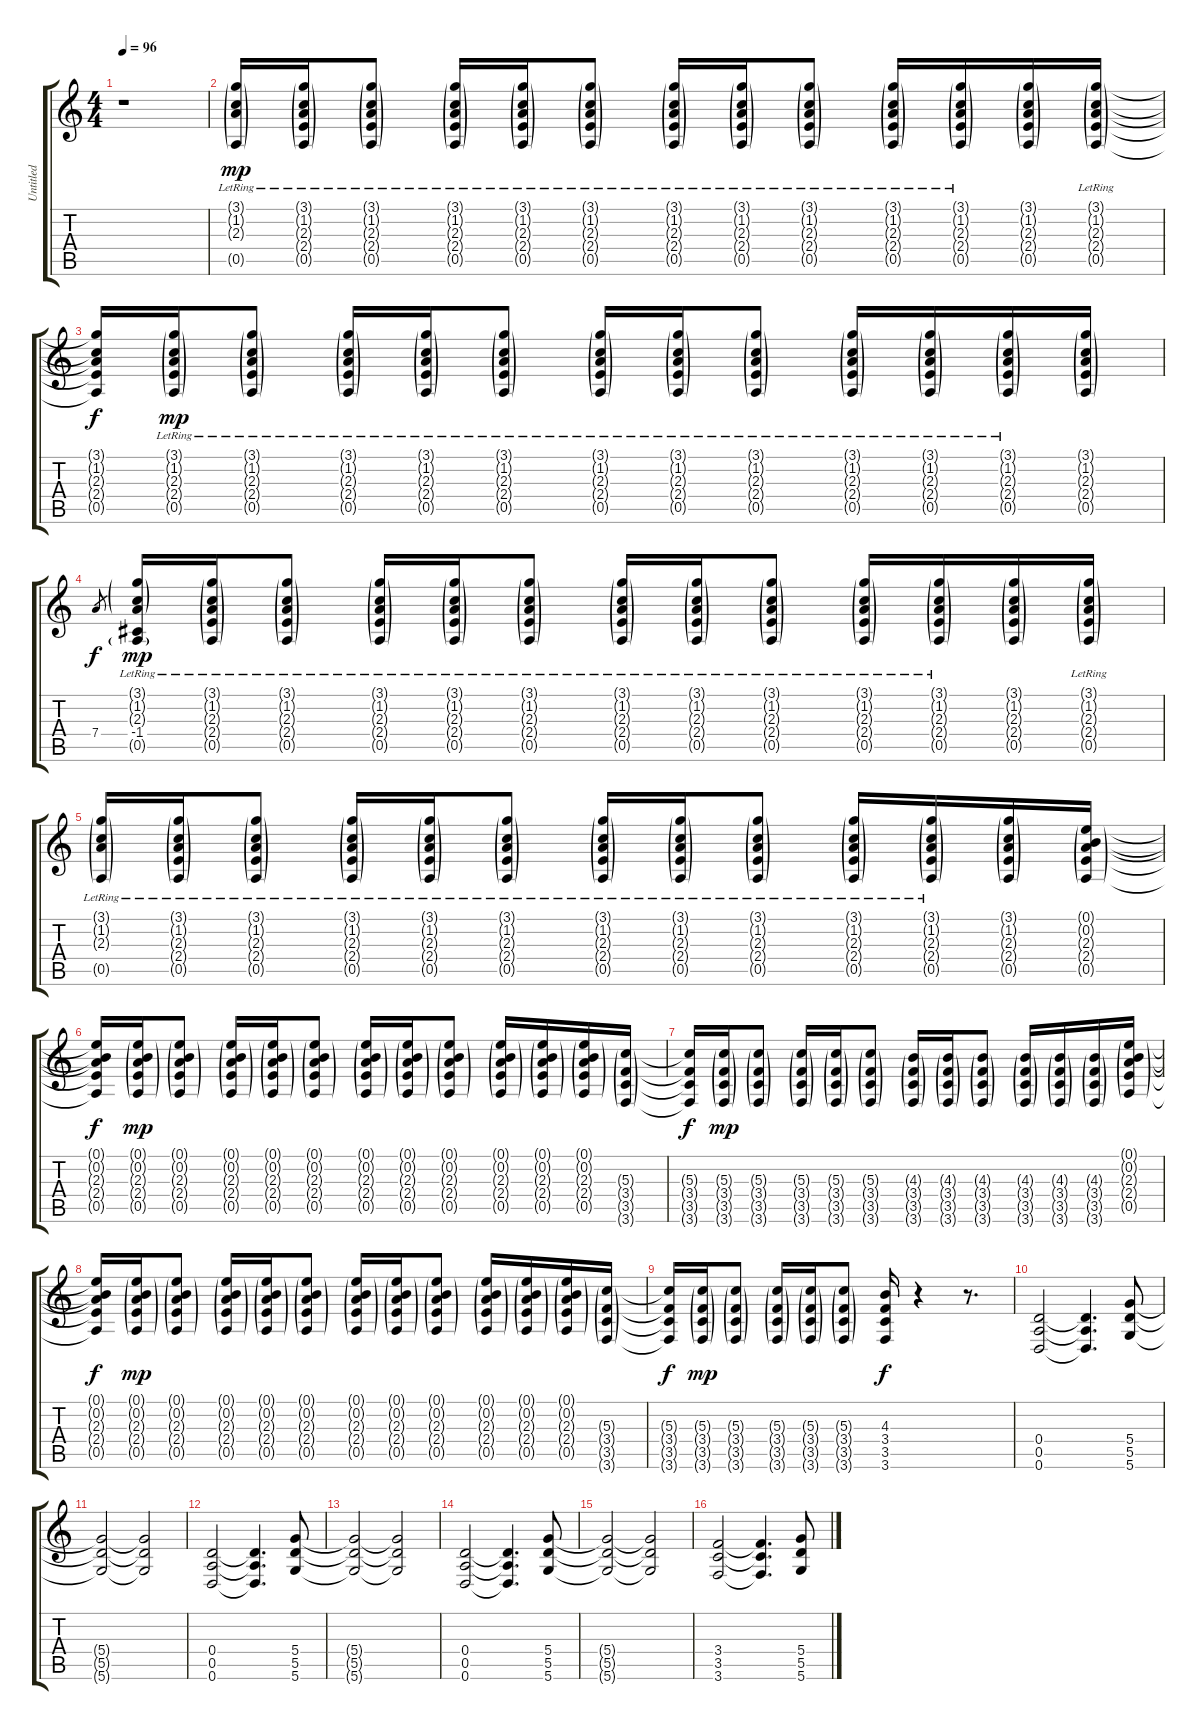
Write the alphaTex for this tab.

\track ("Untitled" "Untitled") {instrument distortionguitar}
\staff {score tabs}
\tuning (E4 B3 G3 D3 A2 D2) {hide}
\ts (4 4)
\tempo 96
\clef g2
\ks c
r.1{dy f} |
(3.1{g lr} 1.2{g lr} 2.3{g lr} 0.5{g lr}).16{dy mp} (3.1{g lr} 1.2{g lr} 2.3{g lr} 2.4{g lr} 0.5{g lr}).16 (3.1{g lr} 1.2{g lr} 2.3{g lr} 2.4{g lr} 0.5{g lr}).8 (3.1{g lr} 1.2{g lr} 2.3{g lr} 2.4{g lr} 0.5{g lr}).16 (3.1{g lr} 1.2{g lr} 2.3{g lr} 2.4{g lr} 0.5{g lr}).16 (3.1{g lr} 1.2{g lr} 2.3{g lr} 2.4{g lr} 0.5{g lr}).8 (3.1{g lr} 1.2{g lr} 2.3{g lr} 2.4{g lr} 0.5{g lr}).16 (3.1{g lr} 1.2{g lr} 2.3{g lr} 2.4{g lr} 0.5{g lr}).16 (3.1{g lr} 1.2{g lr} 2.3{g lr} 2.4{g lr} 0.5{g lr}).8 (3.1{g lr} 1.2{g lr} 2.3{g lr} 2.4{g lr} 0.5{g lr}).16 (3.1{g lr} 1.2{g lr} 2.3{g lr} 2.4{g lr} 0.5{g lr}).16 (3.1{g} 1.2{g} 2.3{g} 2.4{g} 0.5{g}).16 (3.1{g lr} 1.2{g lr} 2.3{g lr} 2.4{g lr} 0.5{g lr}).16 |
(3.1{t} 1.2{t} 2.3{t} 2.4{t} 0.5{t}).16{dy f} (3.1{g lr} 1.2{g lr} 2.3{g lr} 2.4{g lr} 0.5{g lr}).16{dy mp} (3.1{g lr} 1.2{g lr} 2.3{g lr} 2.4{g lr} 0.5{g lr}).8 (3.1{g lr} 1.2{g lr} 2.3{g lr} 2.4{g lr} 0.5{g lr}).16 (3.1{g lr} 1.2{g lr} 2.3{g lr} 2.4{g lr} 0.5{g lr}).16 (3.1{g lr} 1.2{g lr} 2.3{g lr} 2.4{g lr} 0.5{g lr}).8 (3.1{g lr} 1.2{g lr} 2.3{g lr} 2.4{g lr} 0.5{g lr}).16 (3.1{g lr} 1.2{g lr} 2.3{g lr} 2.4{g lr} 0.5{g lr}).16 (3.1{g lr} 1.2{g lr} 2.3{g lr} 2.4{g lr} 0.5{g lr}).8 (3.1{g lr} 1.2{g lr} 2.3{g lr} 2.4{g lr} 0.5{g lr}).16 (3.1{g lr} 1.2{g lr} 2.3{g lr} 2.4{g lr} 0.5{g lr}).16 (3.1{g lr} 1.2{g lr} 2.3{g lr} 2.4{g lr} 0.5{g lr}).16 (3.1{g} 1.2{g} 2.3{g} 2.4{g} 0.5{g}).16 |
7.4.8{gr dy f} (3.1{g lr} 1.2{g lr} 2.3{g lr} -1.4 0.5{g lr}).16{dy mp} (3.1{g lr} 1.2{g lr} 2.3{g lr} 2.4{g lr} 0.5{g lr}).16 (3.1{g lr} 1.2{g lr} 2.3{g lr} 2.4{g lr} 0.5{g lr}).8 (3.1{g lr} 1.2{g lr} 2.3{g lr} 2.4{g lr} 0.5{g lr}).16 (3.1{g lr} 1.2{g lr} 2.3{g lr} 2.4{g lr} 0.5{g lr}).16 (3.1{g lr} 1.2{g lr} 2.3{g lr} 2.4{g lr} 0.5{g lr}).8 (3.1{g lr} 1.2{g lr} 2.3{g lr} 2.4{g lr} 0.5{g lr}).16 (3.1{g lr} 1.2{g lr} 2.3{g lr} 2.4{g lr} 0.5{g lr}).16 (3.1{g lr} 1.2{g lr} 2.3{g lr} 2.4{g lr} 0.5{g lr}).8 (3.1{g lr} 1.2{g lr} 2.3{g lr} 2.4{g lr} 0.5{g lr}).16 (3.1{g lr} 1.2{g lr} 2.3{g lr} 2.4{g lr} 0.5{g lr}).16 (3.1{g} 1.2{g} 2.3{g} 2.4{g} 0.5{g}).16 (3.1{g lr} 1.2{g lr} 2.3{g lr} 2.4{g lr} 0.5{g lr}).16 |
(3.1{g lr} 1.2{g lr} 2.3{g lr} 0.5{g lr}).16 (3.1{g lr} 1.2{g lr} 2.3{g lr} 2.4{g lr} 0.5{g lr}).16 (3.1{g lr} 1.2{g lr} 2.3{g lr} 2.4{g lr} 0.5{g lr}).8 (3.1{g lr} 1.2{g lr} 2.3{g lr} 2.4{g lr} 0.5{g lr}).16 (3.1{g lr} 1.2{g lr} 2.3{g lr} 2.4{g lr} 0.5{g lr}).16 (3.1{g lr} 1.2{g lr} 2.3{g lr} 2.4{g lr} 0.5{g lr}).8 (3.1{g lr} 1.2{g lr} 2.3{g lr} 2.4{g lr} 0.5{g lr}).16 (3.1{g lr} 1.2{g lr} 2.3{g lr} 2.4{g lr} 0.5{g lr}).16 (3.1{g lr} 1.2{g lr} 2.3{g lr} 2.4{g lr} 0.5{g lr}).8 (3.1{g lr} 1.2{g lr} 2.3{g lr} 2.4{g lr} 0.5{g lr}).16 (3.1{g lr} 1.2{g lr} 2.3{g lr} 2.4{g lr} 0.5{g lr}).16 (3.1{g} 1.2{g} 2.3{g} 2.4{g} 0.5{g}).16 (0.1{g} 0.2{g} 2.3{g} 2.4{g} 0.5{g}).16 |
(0.1{t} 0.2{t} 2.3{t} 2.4{t} 0.5{t}).16{dy f} (0.1{g} 0.2{g} 2.3{g} 2.4{g} 0.5{g}).16{dy mp} (0.1{g} 0.2{g} 2.3{g} 2.4{g} 0.5{g}).8 (0.1{g} 0.2{g} 2.3{g} 2.4{g} 0.5{g}).16 (0.1{g} 0.2{g} 2.3{g} 2.4{g} 0.5{g}).16 (0.1{g} 0.2{g} 2.3{g} 2.4{g} 0.5{g}).8 (0.1{g} 0.2{g} 2.3{g} 2.4{g} 0.5{g}).16 (0.1{g} 0.2{g} 2.3{g} 2.4{g} 0.5{g}).16 (0.1{g} 0.2{g} 2.3{g} 2.4{g} 0.5{g}).8 (0.1{g} 0.2{g} 2.3{g} 2.4{g} 0.5{g}).16 (0.1{g} 0.2{g} 2.3{g} 2.4{g} 0.5{g}).16 (0.1{g} 0.2{g} 2.3{g} 2.4{g} 0.5{g}).16 (5.3{g} 3.4{g} 3.5{g} 3.6{g}).16 |
(5.3{t} 3.4{t} 3.5{t} 3.6{t}).16{dy f} (5.3{g} 3.4{g} 3.5{g} 3.6{g}).16{dy mp} (5.3{g} 3.4{g} 3.5{g} 3.6{g}).8 (5.3{g} 3.4{g} 3.5{g} 3.6{g}).16 (5.3{g} 3.4{g} 3.5{g} 3.6{g}).16 (5.3{g} 3.4{g} 3.5{g} 3.6{g}).8 (4.3{g} 3.4{g} 3.5{g} 3.6{g}).16 (4.3{g} 3.4{g} 3.5{g} 3.6{g}).16 (4.3{g} 3.4{g} 3.5{g} 3.6{g}).8 (4.3{g} 3.4{g} 3.5{g} 3.6{g}).16 (4.3{g} 3.4{g} 3.5{g} 3.6{g}).16 (4.3{g} 3.4{g} 3.5{g} 3.6{g}).16 (0.1{g} 0.2{g} 2.3{g} 2.4{g} 0.5{g}).16 |
(0.1{t} 0.2{t} 2.3{t} 2.4{t} 0.5{t}).16{dy f} (0.1{g} 0.2{g} 2.3{g} 2.4{g} 0.5{g}).16{dy mp} (0.1{g} 0.2{g} 2.3{g} 2.4{g} 0.5{g}).8 (0.1{g} 0.2{g} 2.3{g} 2.4{g} 0.5{g}).16 (0.1{g} 0.2{g} 2.3{g} 2.4{g} 0.5{g}).16 (0.1{g} 0.2{g} 2.3{g} 2.4{g} 0.5{g}).8 (0.1{g} 0.2{g} 2.3{g} 2.4{g} 0.5{g}).16 (0.1{g} 0.2{g} 2.3{g} 2.4{g} 0.5{g}).16 (0.1{g} 0.2{g} 2.3{g} 2.4{g} 0.5{g}).8 (0.1{g} 0.2{g} 2.3{g} 2.4{g} 0.5{g}).16 (0.1{g} 0.2{g} 2.3{g} 2.4{g} 0.5{g}).16 (0.1{g} 0.2{g} 2.3{g} 2.4{g} 0.5{g}).16 (5.3{g} 3.4{g} 3.5{g} 3.6{g}).16 |
(5.3{t} 3.4{t} 3.5{t} 3.6{t}).16{dy f} (5.3{g} 3.4{g} 3.5{g} 3.6{g}).16{dy mp} (5.3{g} 3.4{g} 3.5{g} 3.6{g}).8 (5.3{g} 3.4{g} 3.5{g} 3.6{g}).16 (5.3{g} 3.4{g} 3.5{g} 3.6{g}).16 (5.3{g} 3.4{g} 3.5{g} 3.6{g}).8 (4.3 3.4 3.5 3.6).16{dy f} r.4 r.8{d} |
(0.4 0.5 0.6).2 (0.4{t} 0.5{t} 0.6{t}).4{d} (5.4 5.5 5.6).8 |
(5.4{t} 5.5{t} 5.6{t}).2 (5.4{t} 5.5{t} 5.6{t}).2 |
(0.4 0.5 0.6).2 (0.4{t} 0.5{t} 0.6{t}).4{d} (5.4 5.5 5.6).8 |
(5.4{t} 5.5{t} 5.6{t}).2 (5.4{t} 5.5{t} 5.6{t}).2 |
(0.4 0.5 0.6).2 (0.4{t} 0.5{t} 0.6{t}).4{d} (5.4 5.5 5.6).8 |
(5.4{t} 5.5{t} 5.6{t}).2 (5.4{t} 5.5{t} 5.6{t}).2 |
(3.4 3.5 3.6).2 (3.4{t} 3.5{t} 3.6{t}).4{d} (5.4 5.5 5.6).8
